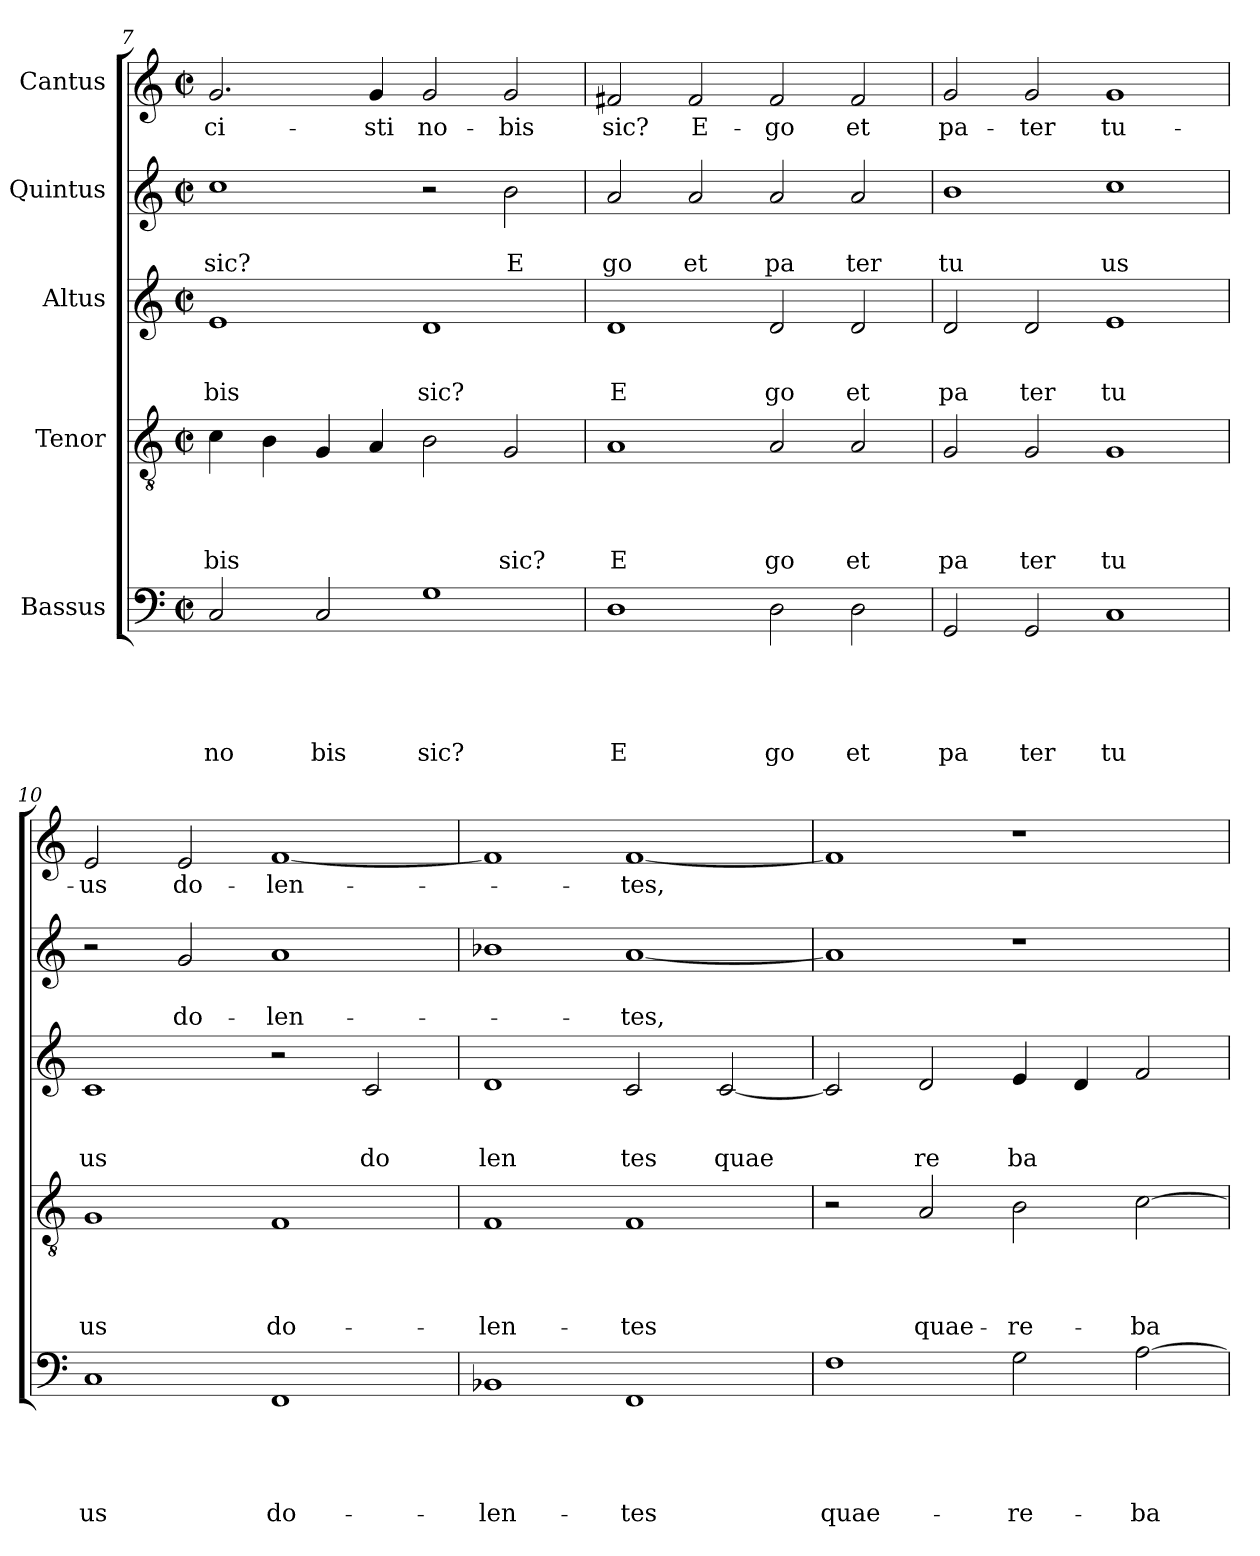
**kern	**text	**text	**text	**text	**text	**kern	**text	**text	**text	**text	**kern	**text	**text	**text	**kern	**text	**text	**kern	**text
*part5	*part5	*part5	*part5	*part5	*part5	*part4	*part4	*part4	*part4	*part4	*part3	*part3	*part3	*part3	*part2	*part2	*part2	*part1	*part1
*staff5	*staff5	*staff5	*staff5	*staff5	*staff5	*staff4	*staff4	*staff4	*staff4	*staff4	*staff3	*staff3	*staff3	*staff3	*staff2	*staff2	*staff2	*staff1	*staff1
*I"Bassus	*	*	*	*	*	*I"Tenor	*	*	*	*	*I"Altus	*	*	*	*I"Quintus	*	*	*I"Cantus	*
*clefF4	*	*	*	*	*	*clefGv2	*	*	*	*	*clefG2	*	*	*	*clefG2	*	*	*clefG2	*
*k[]	*	*	*	*	*	*k[]	*	*	*	*	*k[]	*	*	*	*k[]	*	*	*k[]	*
*C:	*	*	*	*	*	*C:	*	*	*	*	*C:	*	*	*	*C:	*	*	*C:	*
*M2/2	*	*	*	*	*	*M2/2	*	*	*	*	*M2/2	*	*	*	*M2/2	*	*	*M2/2	*
*met(c|)	*	*	*	*	*	*met(c|)	*	*	*	*	*met(c|)	*	*	*	*met(c|)	*	*	*met(c|)	*
=7	=7	=7	=7	=7	=7	=7	=7	=7	=7	=7	=7	=7	=7	=7	=7	=7	=7	=7	=7
!	!	!	!	!	!LO:LY:b	!	!	!	!	!LO:LY:b	!	!	!	!LO:LY:b	!	!	!LO:LY:b	!	!LO:LY:b
2C/	.	.	.	.	no	4c\	.	.	.	bis	1e	.	.	bis	1cc	.	sic?	2.g/	-ci-
.	.	.	.	.	.	4B\	.	.	.	.	.	.	.	.	.	.	.	.	.
!	!	!	!	!	!LO:LY:b	!	!	!	!	!	!	!	!	!	!	!	!	!	!
2C/	.	.	.	.	bis	4G/	.	.	.	.	.	.	.	.	.	.	.	.	.
!	!	!	!	!	!	!	!	!	!	!	!	!	!	!	!	!	!	!	!LO:LY:b
.	.	.	.	.	.	4A/	.	.	.	.	.	.	.	.	.	.	.	4g/	-sti
!	!	!	!	!	!LO:LY:b	!	!	!	!	!	!	!	!	!LO:LY:b	!	!	!	!	!LO:LY:b
1G	.	.	.	.	sic?	2B\	.	.	.	.	1d	.	.	sic?	2r	.	.	2g/	no-
!	!	!	!	!	!	!	!	!	!	!LO:LY:b	!	!	!	!	!	!	!LO:LY:b	!	!LO:LY:b
.	.	.	.	.	.	2G/	.	.	.	sic?	.	.	.	.	2b\	.	E	2g/	-bis
=8	=8	=8	=8	=8	=8	=8	=8	=8	=8	=8	=8	=8	=8	=8	=8	=8	=8	=8	=8
!	!	!	!	!	!LO:LY:b	!	!	!	!	!LO:LY:b	!	!	!	!LO:LY:b	!	!	!LO:LY:b	!	!LO:LY:b
1D	.	.	.	.	E	1A	.	.	.	E	1d	.	.	E	2a/	.	go	2f#X/	sic?
!	!	!	!	!	!	!	!	!	!	!	!	!	!	!	!	!	!LO:LY:b	!	!LO:LY:b
.	.	.	.	.	.	.	.	.	.	.	.	.	.	.	2a/	.	et	2f#/	E-
!	!	!	!	!	!LO:LY:b	!	!	!	!	!LO:LY:b	!	!	!	!LO:LY:b	!	!	!LO:LY:b	!	!LO:LY:b
2D\	.	.	.	.	go	2A/	.	.	.	go	2d/	.	.	go	2a/	.	pa	2f#/	-go
!	!	!	!	!	!LO:LY:b	!	!	!	!	!LO:LY:b	!	!	!	!LO:LY:b	!	!	!LO:LY:b	!	!LO:LY:b
2D\	.	.	.	.	et	2A/	.	.	.	et	2d/	.	.	et	2a/	.	ter	2f#/	et
=9	=9	=9	=9	=9	=9	=9	=9	=9	=9	=9	=9	=9	=9	=9	=9	=9	=9	=9	=9
!	!	!	!	!	!LO:LY:b	!	!	!	!	!LO:LY:b	!	!	!	!LO:LY:b	!	!	!LO:LY:b	!	!LO:LY:b
2GG/	.	.	.	.	pa	2G/	.	.	.	pa	2d/	.	.	pa	1b	.	tu	2g/	pa-
!	!	!	!	!	!LO:LY:b	!	!	!	!	!LO:LY:b	!	!	!	!LO:LY:b	!	!	!	!	!LO:LY:b
2GG/	.	.	.	.	ter	2G/	.	.	.	ter	2d/	.	.	ter	.	.	.	2g/	-ter
!	!	!	!	!	!LO:LY:b	!	!	!	!	!LO:LY:b	!	!	!	!LO:LY:b	!	!	!LO:LY:b	!	!LO:LY:b
1C	.	.	.	.	tu	1G	.	.	.	tu	1e	.	.	tu	1cc	.	us	1g	tu-
!!LO:PB:g=z
=10	=10	=10	=10	=10	=10	=10	=10	=10	=10	=10	=10	=10	=10	=10	=10	=10	=10	=10	=10
!	!	!	!	!	!LO:LY:b	!	!	!	!	!LO:LY:b	!	!	!	!LO:LY:b	!	!	!	!	!LO:LY:b
1C	.	.	.	.	us	1G	.	.	.	us	1c	.	.	us	2r	.	.	2e/	-us
!	!	!	!	!	!	!	!	!	!	!	!	!	!	!	!	!	!LO:LY:b	!	!LO:LY:b
.	.	.	.	.	.	.	.	.	.	.	.	.	.	.	2g/	.	do-	2e/	do-
!	!	!	!	!	!LO:LY:b	!	!	!	!	!LO:LY:b	!	!	!	!	!	!	!LO:LY:b	!	!LO:LY:b
1FF	.	.	.	.	do-	1F	.	.	.	do-	2r	.	.	.	1a	.	-len-	[<1f	-len-
!	!	!	!	!	!	!	!	!	!	!	!	!	!	!LO:LY:b	!	!	!	!	!
.	.	.	.	.	.	.	.	.	.	.	2c/	.	.	do	.	.	.	.	.
=11	=11	=11	=11	=11	=11	=11	=11	=11	=11	=11	=11	=11	=11	=11	=11	=11	=11	=11	=11
!	!	!	!	!	!LO:LY:b	!	!	!	!	!LO:LY:b	!	!	!	!LO:LY:b	!	!	!	!	!
1BB-X	.	.	.	.	-len-	1F	.	.	.	-len-	1d	.	.	len	1b-X	.	.	1f]	.
!	!	!	!	!	!LO:LY:b	!	!	!	!	!LO:LY:b	!	!	!	!LO:LY:b	!	!	!LO:LY:b	!	!LO:LY:b
1FF	.	.	.	.	-tes	1F	.	.	.	-tes	2c/	.	.	tes	[<1a	.	-tes,	[<1f	-tes,
!	!	!	!	!	!	!	!	!	!	!	!	!	!	!LO:LY:b	!	!	!	!	!
.	.	.	.	.	.	.	.	.	.	.	[<2c/	.	.	quae	.	.	.	.	.
=12	=12	=12	=12	=12	=12	=12	=12	=12	=12	=12	=12	=12	=12	=12	=12	=12	=12	=12	=12
!	!	!	!	!	!LO:LY:b	!	!	!	!	!	!	!	!	!	!	!	!	!	!
1F	.	.	.	.	quae-	2r	.	.	.	.	2c/]	.	.	.	1a]	.	.	1f]	.
!	!	!	!	!	!	!	!	!	!	!LO:LY:b	!	!	!	!LO:LY:b	!	!	!	!	!
.	.	.	.	.	.	2A/	.	.	.	quae-	2d/	.	.	re	.	.	.	.	.
!	!	!	!	!	!LO:LY:b	!	!	!	!	!LO:LY:b	!	!	!	!LO:LY:b	!	!	!	!	!
2G\	.	.	.	.	-re-	2B\	.	.	.	-re-	4e/	.	.	ba	1r	.	.	1r	.
.	.	.	.	.	.	.	.	.	.	.	4d/	.	.	.	.	.	.	.	.
!	!	!	!	!	!LO:LY:b	!	!	!	!	!LO:LY:b	!	!	!	!	!	!	!	!	!
[>2A\	.	.	.	.	-ba-	[>2c\	.	.	.	-ba-	2f/	.	.	.	.	.	.	.	.
=	=	=	=	=	=	=	=	=	=	=	=	=	=	=	=	=	=	=	=
*-	*-	*-	*-	*-	*-	*-	*-	*-	*-	*-	*-	*-	*-	*-	*-	*-	*-	*-	*-
